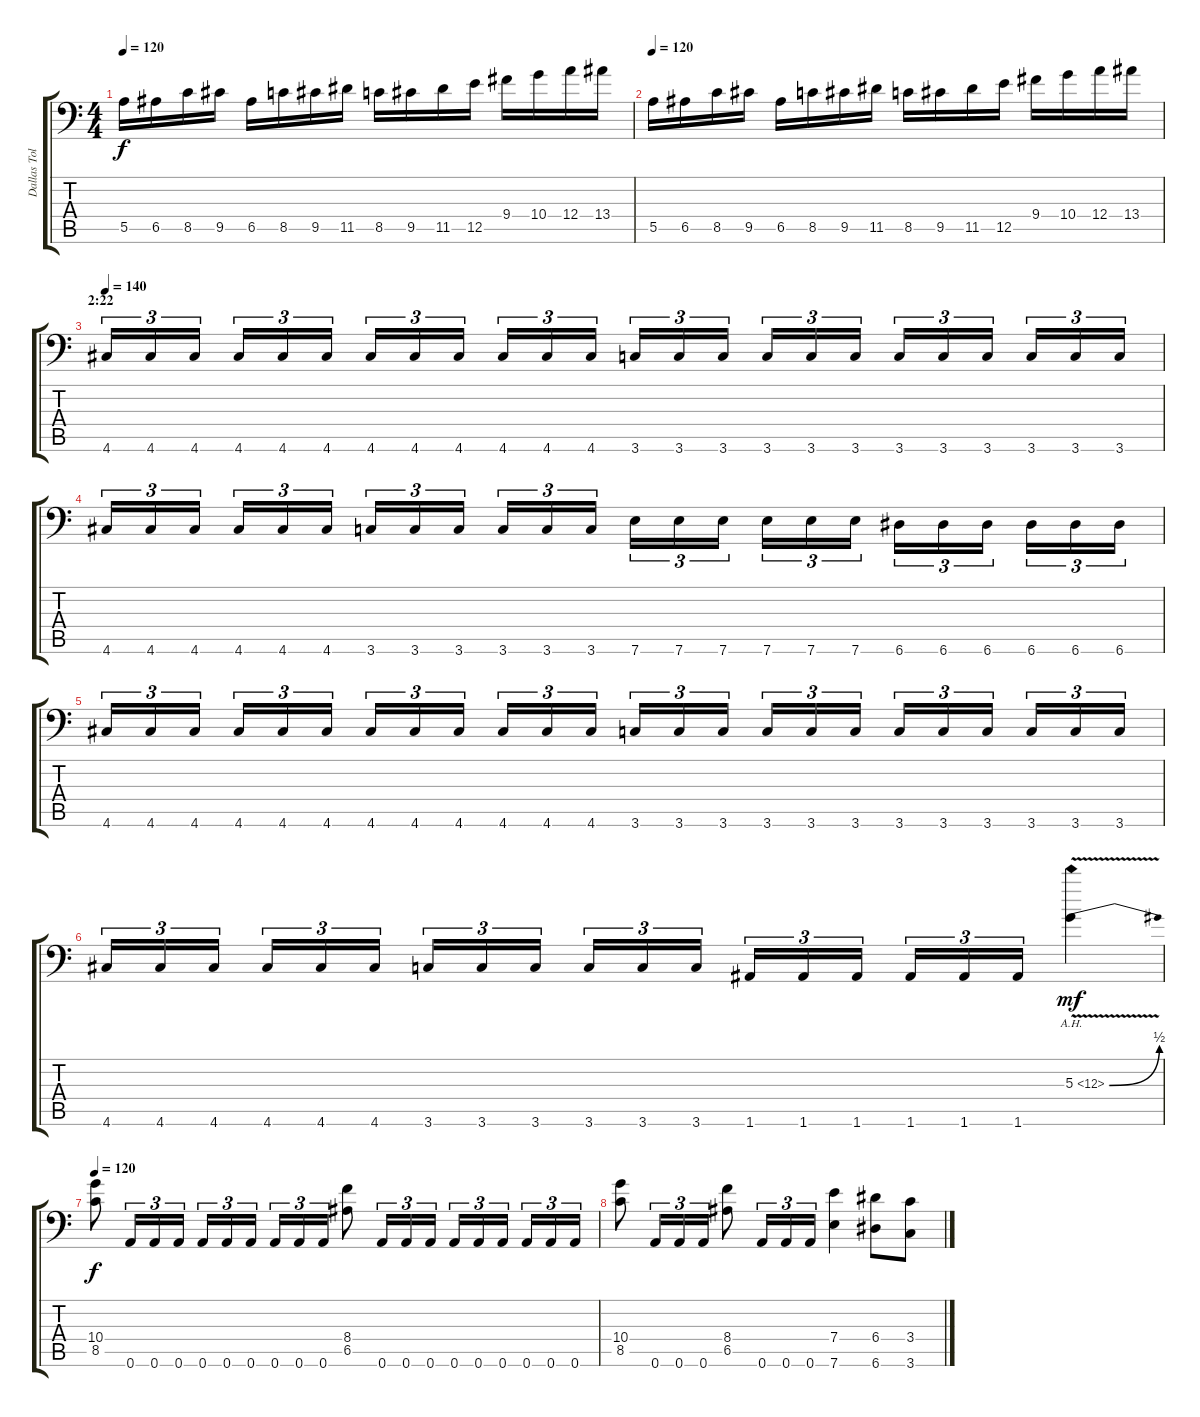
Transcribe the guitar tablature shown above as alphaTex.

\track ("Dallas Toler-Wade" "Dallas Tol") {instrument distortionguitar}
\staff {score tabs}
\tuning (B3 Gb3 D3 A2 E2 A1) {hide}
\ts (4 4)
\tempo 120
\clef f4
\ks c
5.5.16{dy f} 6.5.16 8.5.16 9.5.16 6.5.16 8.5.16 9.5.16 11.5.16 8.5.16 9.5.16 11.5.16 12.5.16 9.4.16 10.4.16 12.4.16 13.4.16 |
\tempo 120
5.5.16 6.5.16 8.5.16 9.5.16 6.5.16 8.5.16 9.5.16 11.5.16 8.5.16 9.5.16 11.5.16 12.5.16 9.4.16 10.4.16 12.4.16 13.4.16 |
\section ("" "2:22")
\tempo 140
4.6.16{tu (3 2) volume 14 balance 2} 4.6.16{tu (3 2)} 4.6.16{tu (3 2)} 4.6.16{tu (3 2)} 4.6.16{tu (3 2)} 4.6.16{tu (3 2)} 4.6.16{tu (3 2)} 4.6.16{tu (3 2)} 4.6.16{tu (3 2)} 4.6.16{tu (3 2)} 4.6.16{tu (3 2)} 4.6.16{tu (3 2)} 3.6.16{tu (3 2)} 3.6.16{tu (3 2)} 3.6.16{tu (3 2)} 3.6.16{tu (3 2)} 3.6.16{tu (3 2)} 3.6.16{tu (3 2)} 3.6.16{tu (3 2)} 3.6.16{tu (3 2)} 3.6.16{tu (3 2)} 3.6.16{tu (3 2)} 3.6.16{tu (3 2)} 3.6.16{tu (3 2)} |
4.6.16{tu (3 2)} 4.6.16{tu (3 2)} 4.6.16{tu (3 2)} 4.6.16{tu (3 2)} 4.6.16{tu (3 2)} 4.6.16{tu (3 2)} 3.6.16{tu (3 2)} 3.6.16{tu (3 2)} 3.6.16{tu (3 2)} 3.6.16{tu (3 2)} 3.6.16{tu (3 2)} 3.6.16{tu (3 2)} 7.6.16{tu (3 2)} 7.6.16{tu (3 2)} 7.6.16{tu (3 2)} 7.6.16{tu (3 2)} 7.6.16{tu (3 2)} 7.6.16{tu (3 2)} 6.6.16{tu (3 2)} 6.6.16{tu (3 2)} 6.6.16{tu (3 2)} 6.6.16{tu (3 2)} 6.6.16{tu (3 2)} 6.6.16{tu (3 2)} |
4.6.16{tu (3 2)} 4.6.16{tu (3 2)} 4.6.16{tu (3 2)} 4.6.16{tu (3 2)} 4.6.16{tu (3 2)} 4.6.16{tu (3 2)} 4.6.16{tu (3 2)} 4.6.16{tu (3 2)} 4.6.16{tu (3 2)} 4.6.16{tu (3 2)} 4.6.16{tu (3 2)} 4.6.16{tu (3 2)} 3.6.16{tu (3 2)} 3.6.16{tu (3 2)} 3.6.16{tu (3 2)} 3.6.16{tu (3 2)} 3.6.16{tu (3 2)} 3.6.16{tu (3 2)} 3.6.16{tu (3 2)} 3.6.16{tu (3 2)} 3.6.16{tu (3 2)} 3.6.16{tu (3 2)} 3.6.16{tu (3 2)} 3.6.16{tu (3 2)} |
4.6.16{tu (3 2)} 4.6.16{tu (3 2)} 4.6.16{tu (3 2)} 4.6.16{tu (3 2)} 4.6.16{tu (3 2)} 4.6.16{tu (3 2)} 3.6.16{tu (3 2)} 3.6.16{tu (3 2)} 3.6.16{tu (3 2)} 3.6.16{tu (3 2)} 3.6.16{tu (3 2)} 3.6.16{tu (3 2)} 1.6.16{tu (3 2)} 1.6.16{tu (3 2)} 1.6.16{tu (3 2)} 1.6.16{tu (3 2)} 1.6.16{tu (3 2)} 1.6.16{tu (3 2)} 5.3{be (bend 0 0 60 2) ah 7 v}.4{dy mf} |
\tempo 120
(10.4 8.5).8{dy f} 0.6.16{tu (3 2)} 0.6.16{tu (3 2)} 0.6.16{tu (3 2)} 0.6.16{tu (3 2)} 0.6.16{tu (3 2)} 0.6.16{tu (3 2)} 0.6.16{tu (3 2)} 0.6.16{tu (3 2)} 0.6.16{tu (3 2)} (8.4 6.5).8 0.6.16{tu (3 2)} 0.6.16{tu (3 2)} 0.6.16{tu (3 2)} 0.6.16{tu (3 2)} 0.6.16{tu (3 2)} 0.6.16{tu (3 2)} 0.6.16{tu (3 2)} 0.6.16{tu (3 2)} 0.6.16{tu (3 2)} |
(10.4 8.5).8 0.6.16{tu (3 2)} 0.6.16{tu (3 2)} 0.6.16{tu (3 2)} (8.4 6.5).8 0.6.16{tu (3 2)} 0.6.16{tu (3 2)} 0.6.16{tu (3 2)} (7.4 7.6).4 (6.4 6.6).8 (3.4 3.6).8
